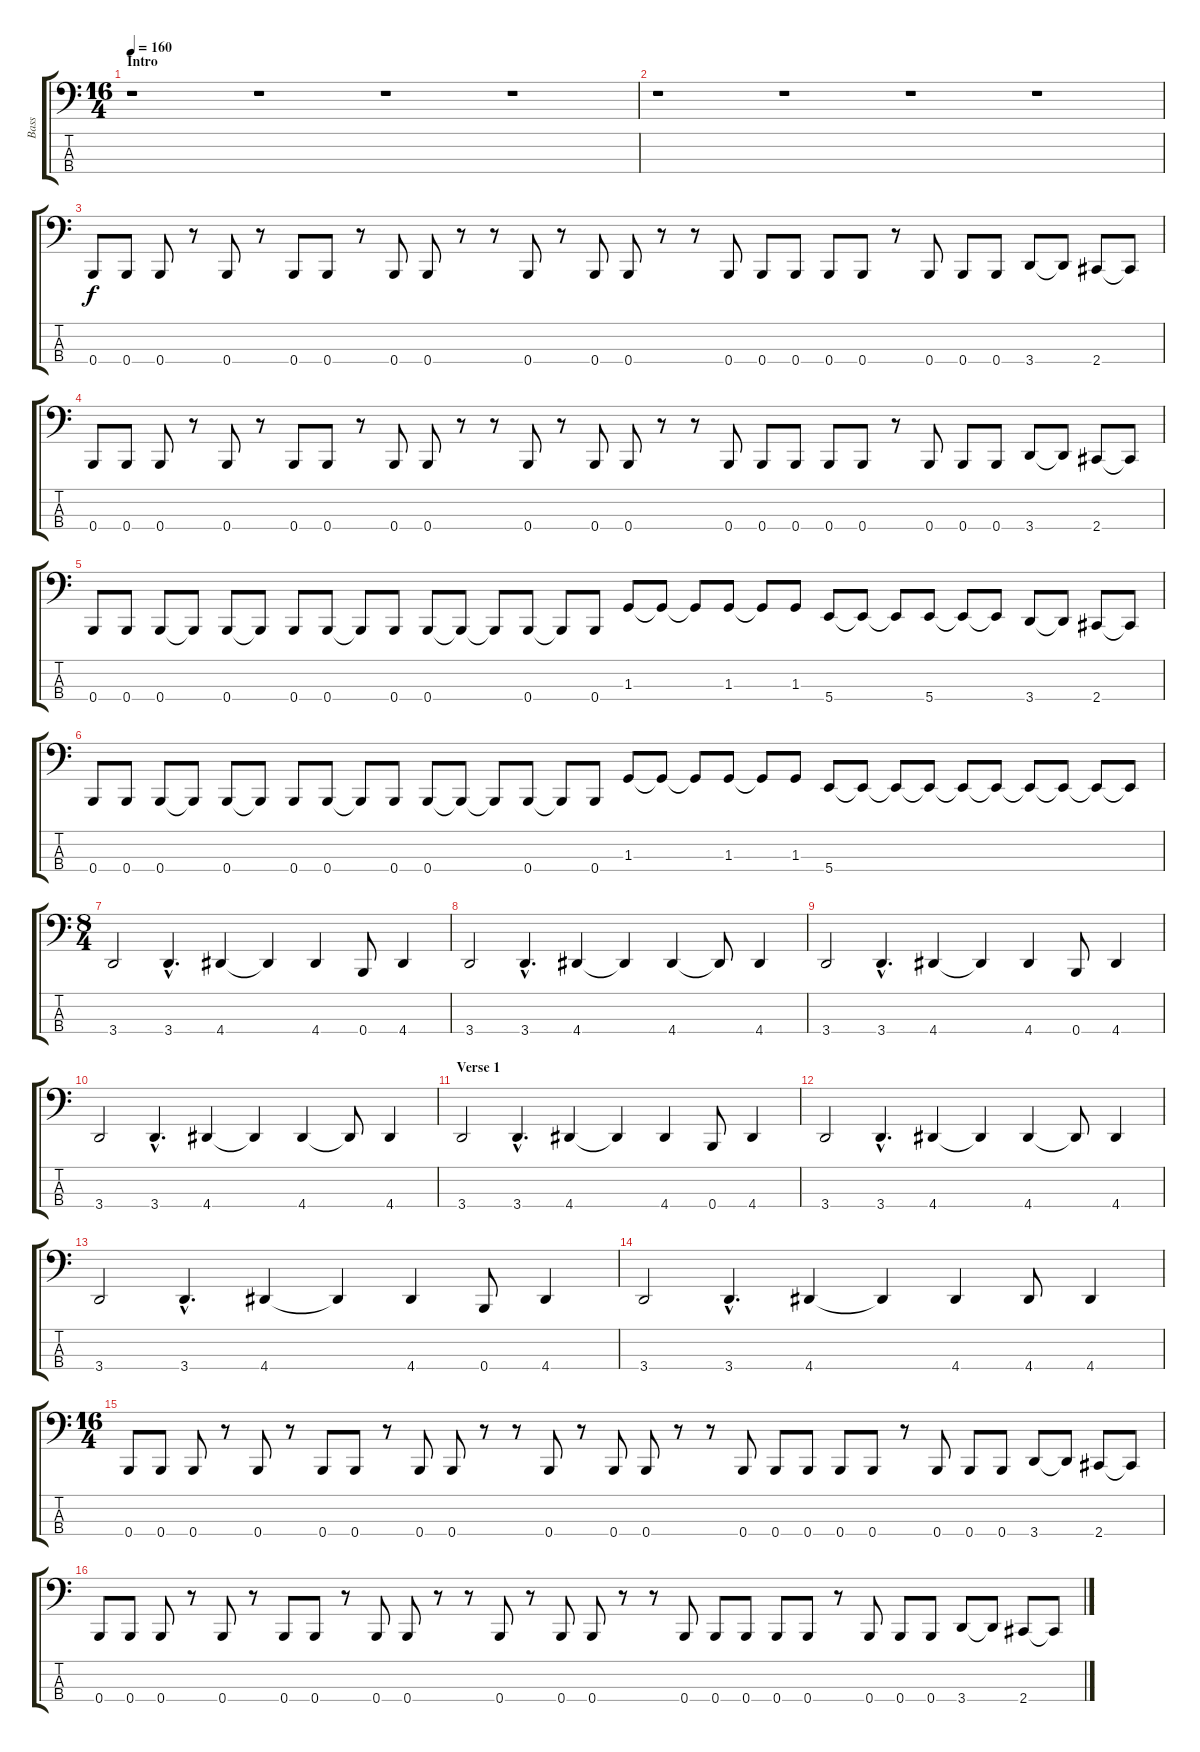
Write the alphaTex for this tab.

\track ("Bass" "Bass") {instrument electricbasspick}
\staff {score tabs}
\tuning (E2 B1 Gb1 B0) {hide}
\ts (16 4)
\section ("" "Intro")
\tempo 160
\clef f4
\ks c
r.1{dy f instrument electricbasspick} r.1 r.1 r.1 |
r.1 r.1 r.1 r.1 |
0.4.8 0.4.8 0.4.8 r.8 0.4.8 r.8 0.4.8 0.4.8 r.8 0.4.8 0.4.8 r.8 r.8 0.4.8 r.8 0.4.8 0.4.8 r.8 r.8 0.4.8 0.4.8 0.4.8 0.4.8 0.4.8 r.8 0.4.8 0.4.8 0.4.8 3.4.8 3.4{t}.8 2.4.8 2.4{t}.8 |
0.4.8 0.4.8 0.4.8 r.8 0.4.8 r.8 0.4.8 0.4.8 r.8 0.4.8 0.4.8 r.8 r.8 0.4.8 r.8 0.4.8 0.4.8 r.8 r.8 0.4.8 0.4.8 0.4.8 0.4.8 0.4.8 r.8 0.4.8 0.4.8 0.4.8 3.4.8 3.4{t}.8 2.4.8 2.4{t}.8 |
0.4.8 0.4.8 0.4.8 0.4{t}.8 0.4.8 0.4{t}.8 0.4.8 0.4.8 0.4{t}.8 0.4.8 0.4.8 0.4{t}.8 0.4{t}.8 0.4.8 0.4{t}.8 0.4.8 1.3.8 1.3{t}.8 1.3{t}.8 1.3.8 1.3{t}.8 1.3.8 5.4.8 5.4{t}.8 5.4{t}.8 5.4.8 5.4{t}.8 5.4{t}.8 3.4.8 3.4{t}.8 2.4.8 2.4{t}.8 |
0.4.8 0.4.8 0.4.8 0.4{t}.8 0.4.8 0.4{t}.8 0.4.8 0.4.8 0.4{t}.8 0.4.8 0.4.8 0.4{t}.8 0.4{t}.8 0.4.8 0.4{t}.8 0.4.8 1.3.8 1.3{t}.8 1.3{t}.8 1.3.8 1.3{t}.8 1.3.8 5.4.8 5.4{t}.8 5.4{t}.8 5.4{t}.8 5.4{t}.8 5.4{t}.8 5.4{t}.8 5.4{t}.8 5.4{t}.8 5.4{t}.8 |
\ts (8 4)
3.4.2 3.4{hac}.4{d} 4.4.4 4.4{t}.4 4.4.4 0.4.8 4.4.4 |
3.4.2 3.4{hac}.4{d} 4.4.4 4.4{t}.4 4.4.4 4.4{t}.8 4.4.4 |
3.4.2 3.4{hac}.4{d} 4.4.4 4.4{t}.4 4.4.4 0.4.8 4.4.4 |
3.4.2 3.4{hac}.4{d} 4.4.4 4.4{t}.4 4.4.4 4.4{t}.8 4.4.4 |
\section ("" "Verse 1")
3.4.2 3.4{hac}.4{d} 4.4.4 4.4{t}.4 4.4.4 0.4.8 4.4.4 |
3.4.2 3.4{hac}.4{d} 4.4.4 4.4{t}.4 4.4.4 4.4{t}.8 4.4.4 |
3.4.2 3.4{hac}.4{d} 4.4.4 4.4{t}.4 4.4.4 0.4.8 4.4.4 |
3.4.2 3.4{hac}.4{d} 4.4.4 4.4{t}.4 4.4.4 4.4.8 4.4.4 |
\ts (16 4)
0.4.8 0.4.8 0.4.8 r.8 0.4.8 r.8 0.4.8 0.4.8 r.8 0.4.8 0.4.8 r.8 r.8 0.4.8 r.8 0.4.8 0.4.8 r.8 r.8 0.4.8 0.4.8 0.4.8 0.4.8 0.4.8 r.8 0.4.8 0.4.8 0.4.8 3.4.8 3.4{t}.8 2.4.8 2.4{t}.8 |
0.4.8 0.4.8 0.4.8 r.8 0.4.8 r.8 0.4.8 0.4.8 r.8 0.4.8 0.4.8 r.8 r.8 0.4.8 r.8 0.4.8 0.4.8 r.8 r.8 0.4.8 0.4.8 0.4.8 0.4.8 0.4.8 r.8 0.4.8 0.4.8 0.4.8 3.4.8 3.4{t}.8 2.4.8 2.4{t}.8
